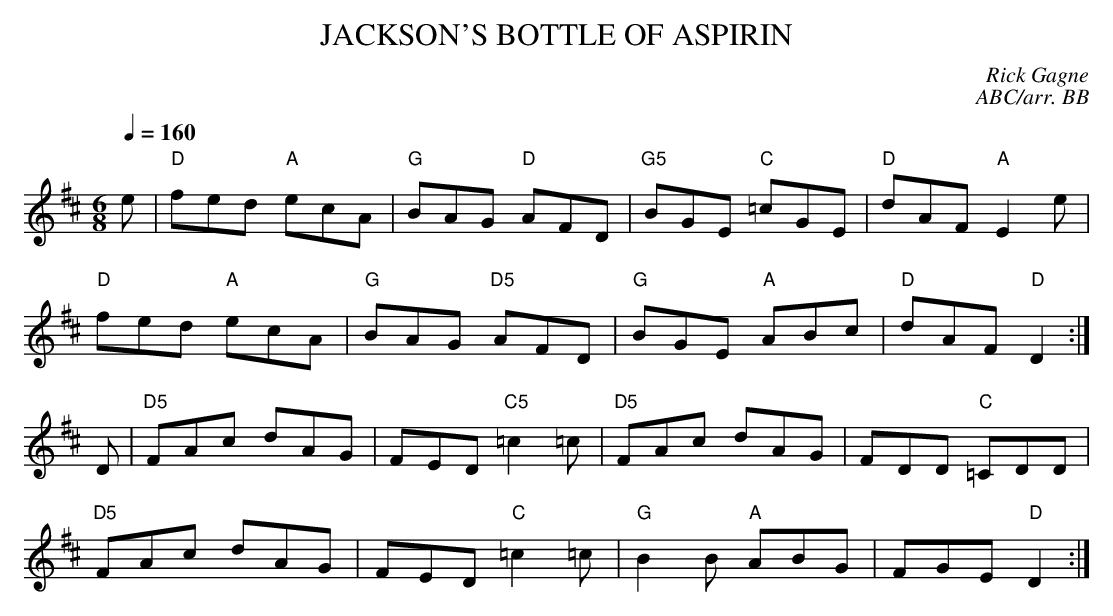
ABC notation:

X:1
T:JACKSON'S BOTTLE OF ASPIRIN
C:Rick Gagne
C:ABC/arr. BB
Q:1/4=160
M:6/8
K:D
e | "D"fed "A"ecA | "G"BAG "D"AFD | "G5"BGE "C"=cGE |"D"dAF "A"E2e |
"D"fed "A"ecA | "G"BAG "D5"AFD | "G"BGE "A"ABc | "D"dAF "D"D2 :|
D | "D5"FAc dAG | FED "C5"=c2=c | "D5"FAc dAG | FDD "C"=CDD |
"D5"FAc dAG | FED "C"=c2=c | "G"B2B "A"ABG | FGE "D"D2 :|
